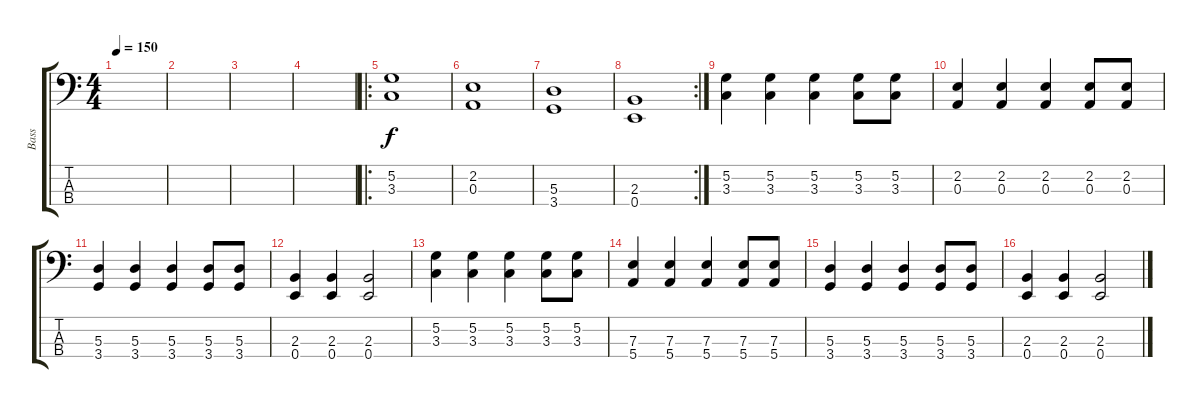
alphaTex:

\track ("Bass" "Bass") {instrument slapbass2}
\staff {score tabs}
\tuning (G2 D2 A1 E1) {hide}
\ts (4 4)
\tempo 150
\clef f4
\ks c
|
|
|
|
\ro
(5.2 3.3).1 |
(2.2 0.3).1 |
(5.3 3.4).1 |
\rc 2
(2.3 0.4).1 |
(5.2 3.3).4 (5.2 3.3).4 (5.2 3.3).4 (5.2 3.3).8 (5.2 3.3).8 |
(2.2 0.3).4 (2.2 0.3).4 (2.2 0.3).4 (2.2 0.3).8 (2.2 0.3).8 |
(5.3 3.4).4 (5.3 3.4).4 (5.3 3.4).4 (5.3 3.4).8 (5.3 3.4).8 |
(2.3 0.4).4 (2.3 0.4).4 (2.3 0.4).2 |
(5.2 3.3).4 (5.2 3.3).4 (5.2 3.3).4 (5.2 3.3).8 (5.2 3.3).8 |
(7.3 5.4).4 (7.3 5.4).4 (7.3 5.4).4 (7.3 5.4).8 (7.3 5.4).8 |
(5.3 3.4).4 (5.3 3.4).4 (5.3 3.4).4 (5.3 3.4).8 (5.3 3.4).8 |
(2.3 0.4).4 (2.3 0.4).4 (2.3 0.4).2
